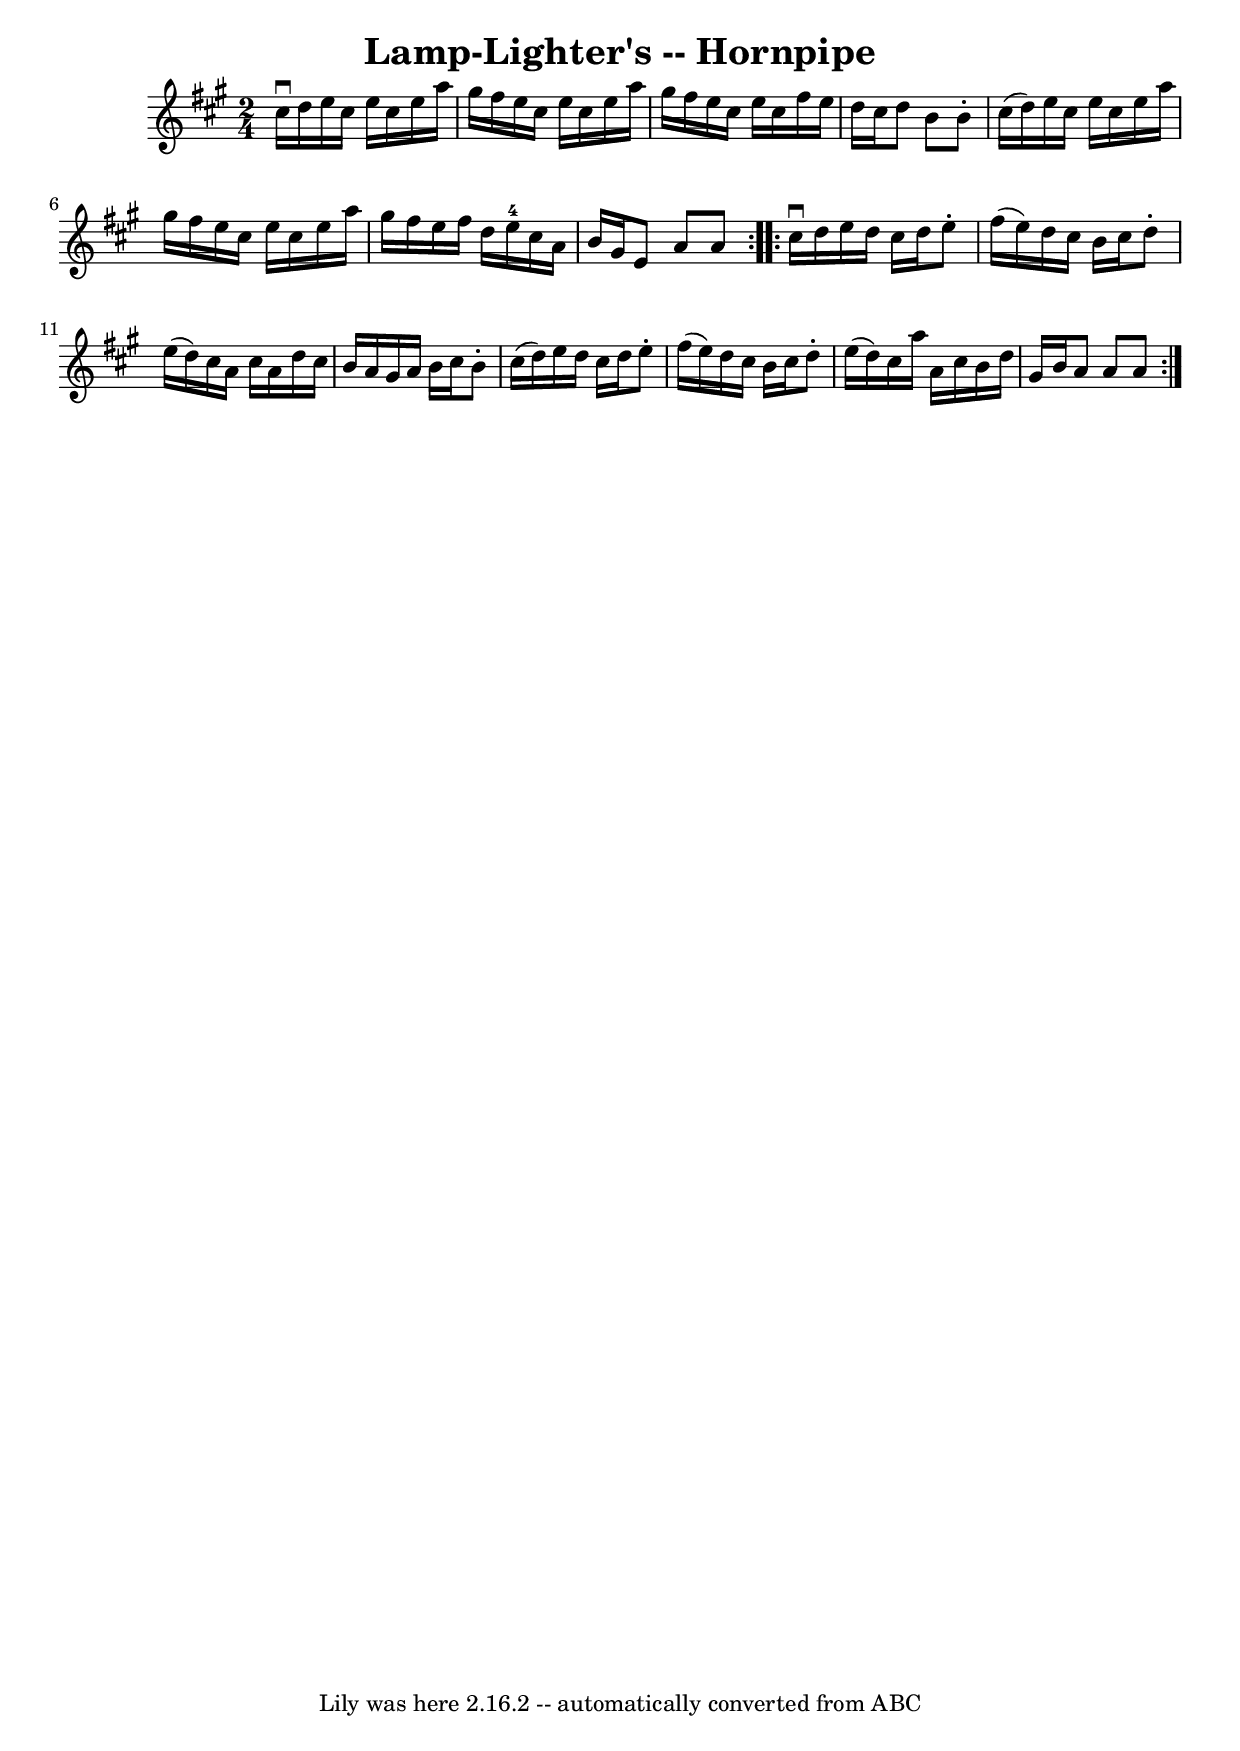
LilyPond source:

\version "2.7.40"
\include "Mammoth.ily"
\header {
	%% book = "Cole's 1000 Fiddle Tunes"
	crossRefNumber = "1"
	footnotes = ""
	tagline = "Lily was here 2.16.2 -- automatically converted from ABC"
	title = "Lamp-Lighter's -- Hornpipe"
}
voicedefault =  {
\set Score.defaultBarType = "empty"

\repeat volta 2 {
\time 2/4 \key a \major cis''16^\downbow d''16  |
 e''16    
cis''16 e''16 cis''16 e''16 a''16 gis''16 fis''16  |
   
e''16 cis''16 e''16 cis''16 e''16 a''16 gis''16 fis''16  
|
 e''16 cis''16 e''16 cis''16 fis''16 e''16 d''16    
cis''16  |
 d''8 b'8 b'8 -. cis''16 (d''16) |
     
e''16 cis''16 e''16 cis''16 e''16 a''16 gis''16 fis''16  
|
 e''16 cis''16 e''16 cis''16 e''16 a''16 gis''16    
fis''16  |
 e''16 fis''16 d''16 e''16-4 cis''16 a'16   
 b'16 gis'16  |
 e'8 a'8 a'8  }     \repeat volta 2 {   
cis''16^\downbow d''16  |
 e''16 d''16 cis''16 d''16    
e''8 -. fis''16 (e''16) |
 d''16 cis''16 b'16 cis''16  
 d''8 -. e''16 (d''16) |
 cis''16 a'16 cis''16 a'16   
 d''16 cis''16 b'16 a'16  |
 gis'16 a'16 b'16 cis''16 
 b'8 -. cis''16 (d''16) |
 e''16 d''16 cis''16    
d''16 e''8 -. fis''16 (e''16) |
 d''16 cis''16 b'16    
cis''16 d''8 -. e''16 (d''16) |
 cis''16 a''16 a'16    
cis''16 b'16 d''16 gis'16 b'16  |
 a'8 a'8 a'8  }   
}

\score{
    <<

	\context Staff="default"
	{
	    \voicedefault 
	}

    >>
	\layout {
	}
	\midi {}
}
